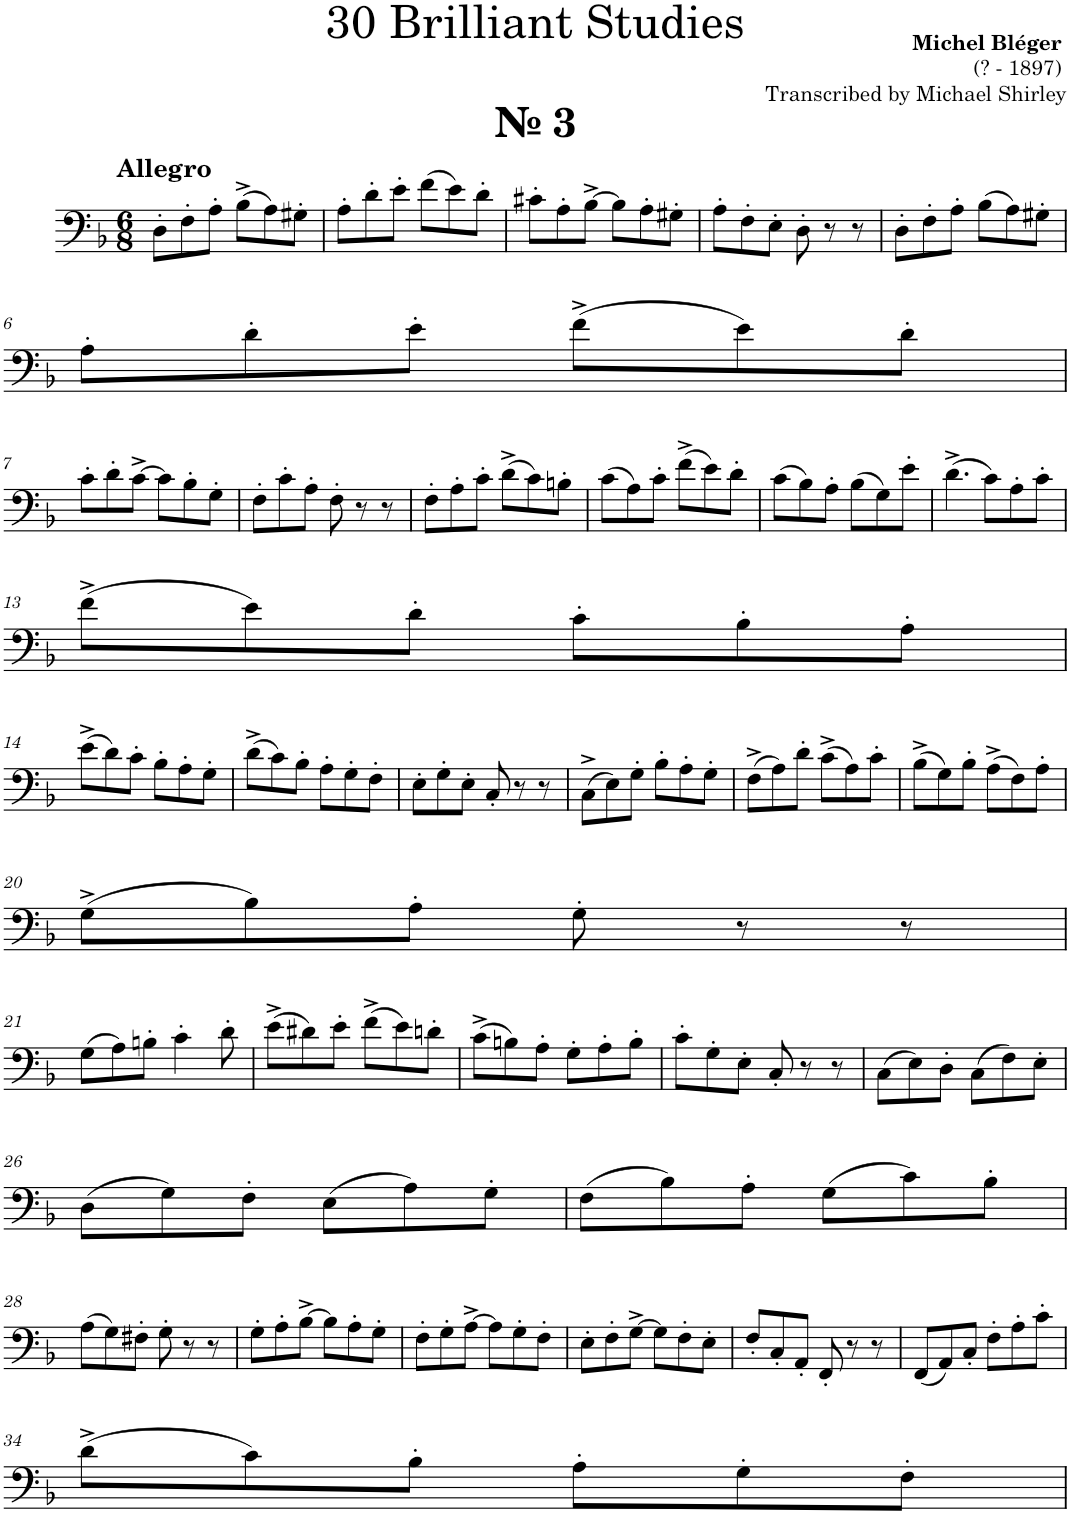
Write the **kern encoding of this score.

**kern
*part1
*staff1
*I"Trombone
*I'Tbn.
*clefF4
*k[b-]
*M6/8
=1
!LO:TX:a:B:t=№ 3
!LO:TX:a:B:t=Allegro
8D'\L
8F'\
8A'\J
(8B-^\L
8A\)
8G#X'\J
=2
8A'\L
8d'\
8e'\J
(8f\L
8e\)
8d'\J
=3
8c#X'\L
8A'\
[8B-^\J
8B-\L]
8A'\
8G#X'\J
=4
8A'\L
8F'\
8E'\J
8D'\
8r
8r
=5
8D'\L
8F'\
8A'\J
(8B-\L
8A\)
8G#X'\J
!!LO:LB:g=z
=6
8A'\L
8d'\
8e'\J
(8f^\L
8e\)
8d'\J
!!LO:LB:g=z
=7
8c'\L
8d'\
[8c^\J
8c\L]
8B-'\
8G'\J
=8
8F'\L
8c'\
8A'\J
8F'\
8r
8r
=9
8F'\L
8A'\
8c'\J
(8d^\L
8c\)
8Bn'\J
=10
(8c\L
8A\)
8c'\J
(8f^\L
8e\)
8d'\J
=11
(8c\L
8B-\)
8A'\J
(8B-\L
8G\)
8e'\J
=12
(4.d^\
8c\L)
8A'\
8c'\J
!!LO:LB:g=z
=13
(8f^\L
8e\)
8d'\J
8c'\L
8B-'\
8A'\J
!!LO:LB:g=z
=14
(8e^\L
8d\)
8c'\J
8B-'\L
8A'\
8G'\J
=15
(8d^\L
8c\)
8B-'\J
8A'\L
8G'\
8F'\J
=16
8E'\L
8G'\
8E'\J
8C'/
8r
8r
=17
(8C^\L
8E\)
8G'\J
8B-'\L
8A'\
8G'\J
=18
(8F^\L
8A\)
8d'\J
(8c^\L
8A\)
8c'\J
=19
(8B-^\L
8G\)
8B-'\J
(8A^\L
8F\)
8A'\J
!!LO:LB:g=z
=20
(8G^\L
8B-\)
8A'\J
8G'\
8r
8r
!!LO:LB:g=z
=21
(8G\L
8A\)
8Bn'\J
4c'\
8d'\
=22
(8e^\L
8d#X\)
8e'\J
(8f^\L
8e\)
8dn'\J
=23
(8c^\L
8Bn\)
8A'\J
8G'\L
8A'\
8B'\J
=24
8c'\L
8G'\
8E'\J
8C'/
8r
8r
=25
(8C\L
8E\)
8D'\J
(8C\L
8F\)
8E'\J
!!LO:LB:g=z
=26
(8D\L
8G\)
8F'\J
(8E\L
8A\)
8G'\J
=27
(8F\L
8B-\)
8A'\J
(8G\L
8c\)
8B-'\J
!!LO:LB:g=z
=28
(8A\L
8G\)
8F#X'\J
8G'\
8r
8r
=29
8G'\L
8A'\
[8B-^\J
8B-\L]
8A'\
8G'\J
=30
8F'\L
8G'\
[8A^\J
8A\L]
8G'\
8F'\J
=31
8E'\L
8F'\
[8G^\J
8G\L]
8F'\
8E'\J
=32
8F'/L
8C'/
8AA'/J
8FF'/
8r
8r
=33
(8FF/L
8AA/)
8C'/J
8F'\L
8A'\
8c'\J
!!LO:LB:g=z
=34
(8d^\L
8c\)
8B-'\J
8A'\L
8G'\
8F'\J
=
*-
